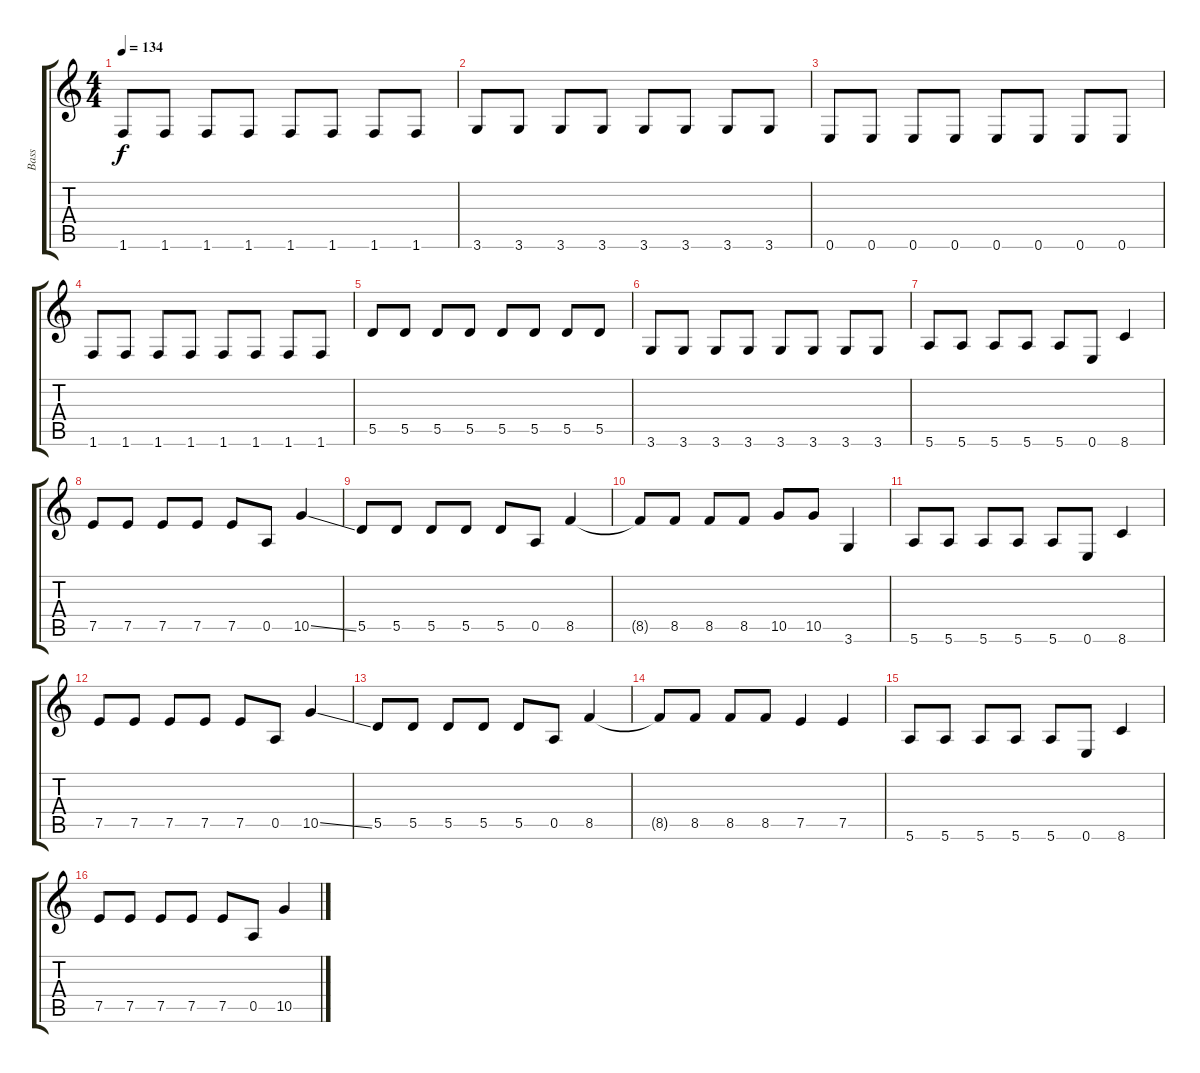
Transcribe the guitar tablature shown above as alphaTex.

\track ("Bass" "Bass") {instrument electricbassfinger}
\staff {score tabs}
\tuning (E4 B3 G3 D3 A2 E2) {hide}
\ts (4 4)
\tempo 134
\clef g2
\ks c
1.6.8{dy f} 1.6.8 1.6.8 1.6.8 1.6.8 1.6.8 1.6.8 1.6.8 |
3.6.8 3.6.8 3.6.8 3.6.8 3.6.8 3.6.8 3.6.8 3.6.8 |
0.6.8 0.6.8 0.6.8 0.6.8 0.6.8 0.6.8 0.6.8 0.6.8 |
1.6.8 1.6.8 1.6.8 1.6.8 1.6.8 1.6.8 1.6.8 1.6.8 |
5.5.8 5.5.8 5.5.8 5.5.8 5.5.8 5.5.8 5.5.8 5.5.8 |
3.6.8 3.6.8 3.6.8 3.6.8 3.6.8 3.6.8 3.6.8 3.6.8 |
5.6.8{volume 11} 5.6.8 5.6.8 5.6.8 5.6.8 0.6.8 8.6.4 |
7.5.8 7.5.8 7.5.8 7.5.8 7.5.8 0.5.8 10.5{ss}.4 |
5.5.8 5.5.8 5.5.8 5.5.8 5.5.8 0.5.8 8.5.4 |
8.5{t}.8 8.5.8 8.5.8 8.5.8 10.5.8 10.5.8 3.6.4 |
5.6.8 5.6.8 5.6.8 5.6.8 5.6.8 0.6.8 8.6.4 |
7.5.8 7.5.8 7.5.8 7.5.8 7.5.8 0.5.8 10.5{ss}.4 |
5.5.8 5.5.8 5.5.8 5.5.8 5.5.8 0.5.8 8.5.4 |
8.5{t}.8 8.5.8 8.5.8 8.5.8 7.5.4 7.5.4 |
5.6.8 5.6.8 5.6.8 5.6.8 5.6.8 0.6.8 8.6.4 |
7.5.8 7.5.8 7.5.8 7.5.8 7.5.8 0.5.8 10.5{ss}.4
